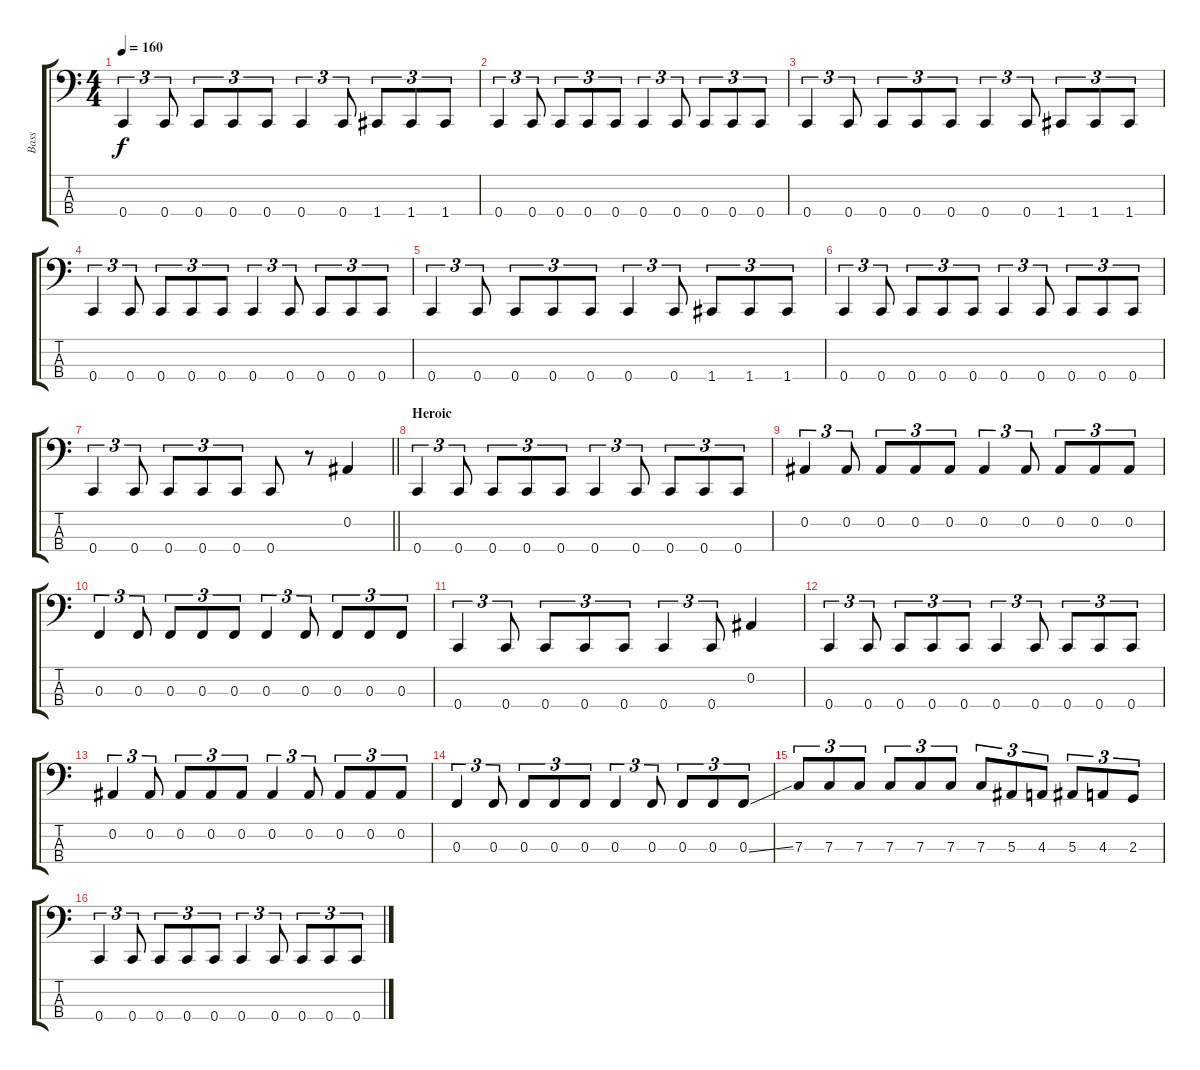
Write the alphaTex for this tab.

\track ("Bass" "Bass") {instrument electricbasspick}
\staff {score tabs}
\tuning (Eb2 Bb1 F1 C1) {hide}
\ts (4 4)
\tempo 160
\clef f4
\ks c
0.4.4{tu (3 2) dy f} 0.4.8{tu (3 2)} 0.4.8{tu (3 2)} 0.4.8{tu (3 2)} 0.4.8{tu (3 2)} 0.4.4{tu (3 2)} 0.4.8{tu (3 2)} 1.4.8{tu (3 2)} 1.4.8{tu (3 2)} 1.4.8{tu (3 2)} |
0.4.4{tu (3 2)} 0.4.8{tu (3 2)} 0.4.8{tu (3 2)} 0.4.8{tu (3 2)} 0.4.8{tu (3 2)} 0.4.4{tu (3 2)} 0.4.8{tu (3 2)} 0.4.8{tu (3 2)} 0.4.8{tu (3 2)} 0.4.8{tu (3 2)} |
0.4.4{tu (3 2)} 0.4.8{tu (3 2)} 0.4.8{tu (3 2)} 0.4.8{tu (3 2)} 0.4.8{tu (3 2)} 0.4.4{tu (3 2)} 0.4.8{tu (3 2)} 1.4.8{tu (3 2)} 1.4.8{tu (3 2)} 1.4.8{tu (3 2)} |
0.4.4{tu (3 2)} 0.4.8{tu (3 2)} 0.4.8{tu (3 2)} 0.4.8{tu (3 2)} 0.4.8{tu (3 2)} 0.4.4{tu (3 2)} 0.4.8{tu (3 2)} 0.4.8{tu (3 2)} 0.4.8{tu (3 2)} 0.4.8{tu (3 2)} |
0.4.4{tu (3 2)} 0.4.8{tu (3 2)} 0.4.8{tu (3 2)} 0.4.8{tu (3 2)} 0.4.8{tu (3 2)} 0.4.4{tu (3 2)} 0.4.8{tu (3 2)} 1.4.8{tu (3 2)} 1.4.8{tu (3 2)} 1.4.8{tu (3 2)} |
0.4.4{tu (3 2)} 0.4.8{tu (3 2)} 0.4.8{tu (3 2)} 0.4.8{tu (3 2)} 0.4.8{tu (3 2)} 0.4.4{tu (3 2)} 0.4.8{tu (3 2)} 0.4.8{tu (3 2)} 0.4.8{tu (3 2)} 0.4.8{tu (3 2)} |
\barLineRight lightlight
0.4.4{tu (3 2)} 0.4.8{tu (3 2)} 0.4.8{tu (3 2)} 0.4.8{tu (3 2)} 0.4.8{tu (3 2)} 0.4.8 r.8 0.2.4 |
\section ("" "Heroic")
0.4.4{tu (3 2)} 0.4.8{tu (3 2)} 0.4.8{tu (3 2)} 0.4.8{tu (3 2)} 0.4.8{tu (3 2)} 0.4.4{tu (3 2)} 0.4.8{tu (3 2)} 0.4.8{tu (3 2)} 0.4.8{tu (3 2)} 0.4.8{tu (3 2)} |
0.2.4{tu (3 2)} 0.2.8{tu (3 2)} 0.2.8{tu (3 2)} 0.2.8{tu (3 2)} 0.2.8{tu (3 2)} 0.2.4{tu (3 2)} 0.2.8{tu (3 2)} 0.2.8{tu (3 2)} 0.2.8{tu (3 2)} 0.2.8{tu (3 2)} |
0.3.4{tu (3 2)} 0.3.8{tu (3 2)} 0.3.8{tu (3 2)} 0.3.8{tu (3 2)} 0.3.8{tu (3 2)} 0.3.4{tu (3 2)} 0.3.8{tu (3 2)} 0.3.8{tu (3 2)} 0.3.8{tu (3 2)} 0.3.8{tu (3 2)} |
0.4.4{tu (3 2)} 0.4.8{tu (3 2)} 0.4.8{tu (3 2)} 0.4.8{tu (3 2)} 0.4.8{tu (3 2)} 0.4.4{tu (3 2)} 0.4.8{tu (3 2)} 0.2.4 |
0.4.4{tu (3 2)} 0.4.8{tu (3 2)} 0.4.8{tu (3 2)} 0.4.8{tu (3 2)} 0.4.8{tu (3 2)} 0.4.4{tu (3 2)} 0.4.8{tu (3 2)} 0.4.8{tu (3 2)} 0.4.8{tu (3 2)} 0.4.8{tu (3 2)} |
0.2.4{tu (3 2)} 0.2.8{tu (3 2)} 0.2.8{tu (3 2)} 0.2.8{tu (3 2)} 0.2.8{tu (3 2)} 0.2.4{tu (3 2)} 0.2.8{tu (3 2)} 0.2.8{tu (3 2)} 0.2.8{tu (3 2)} 0.2.8{tu (3 2)} |
0.3.4{tu (3 2)} 0.3.8{tu (3 2)} 0.3.8{tu (3 2)} 0.3.8{tu (3 2)} 0.3.8{tu (3 2)} 0.3.4{tu (3 2)} 0.3.8{tu (3 2)} 0.3.8{tu (3 2)} 0.3.8{tu (3 2)} 0.3{ss}.8{tu (3 2)} |
7.3.8{tu (3 2)} 7.3.8{tu (3 2)} 7.3.8{tu (3 2)} 7.3.8{tu (3 2)} 7.3.8{tu (3 2)} 7.3.8{tu (3 2)} 7.3.8{tu (3 2)} 5.3.8{tu (3 2)} 4.3.8{tu (3 2)} 5.3.8{tu (3 2)} 4.3.8{tu (3 2)} 2.3.8{tu (3 2)} |
0.4.4{tu (3 2)} 0.4.8{tu (3 2)} 0.4.8{tu (3 2)} 0.4.8{tu (3 2)} 0.4.8{tu (3 2)} 0.4.4{tu (3 2)} 0.4.8{tu (3 2)} 0.4.8{tu (3 2)} 0.4.8{tu (3 2)} 0.4.8{tu (3 2)}
